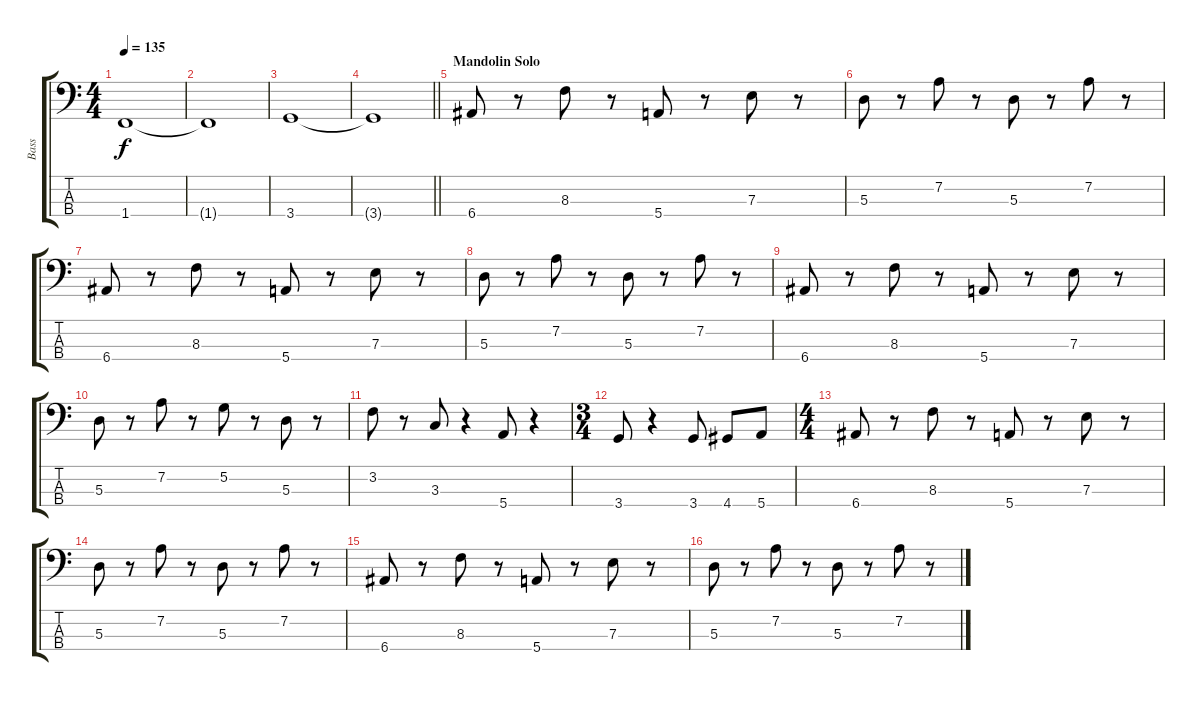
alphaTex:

\track ("Bass" "Bass") {instrument electricbassfinger}
\staff {score tabs}
\tuning (G2 D2 A1 E1) {hide}
\ts (4 4)
\tempo 135
\clef f4
\ks c
1.4.1{dy f} |
1.4{t}.1 |
3.4.1 |
\barLineRight lightlight
3.4{t}.1 |
\section ("" "Mandolin Solo")
6.4.8 r.8 8.3.8 r.8 5.4.8 r.8 7.3.8 r.8 |
5.3.8 r.8 7.2.8 r.8 5.3.8 r.8 7.2.8 r.8 |
6.4.8 r.8 8.3.8 r.8 5.4.8 r.8 7.3.8 r.8 |
5.3.8 r.8 7.2.8 r.8 5.3.8 r.8 7.2.8 r.8 |
6.4.8 r.8 8.3.8 r.8 5.4.8 r.8 7.3.8 r.8 |
5.3.8 r.8 7.2.8 r.8 5.2.8 r.8 5.3.8 r.8 |
3.2.8 r.8 3.3.8 r.4 5.4.8 r.4 |
\ts (3 4)
3.4.8 r.4 3.4.8 4.4.8 5.4.8 |
\ts (4 4)
6.4.8 r.8 8.3.8 r.8 5.4.8 r.8 7.3.8 r.8 |
5.3.8 r.8 7.2.8 r.8 5.3.8 r.8 7.2.8 r.8 |
6.4.8 r.8 8.3.8 r.8 5.4.8 r.8 7.3.8 r.8 |
5.3.8 r.8 7.2.8 r.8 5.3.8 r.8 7.2.8 r.8
